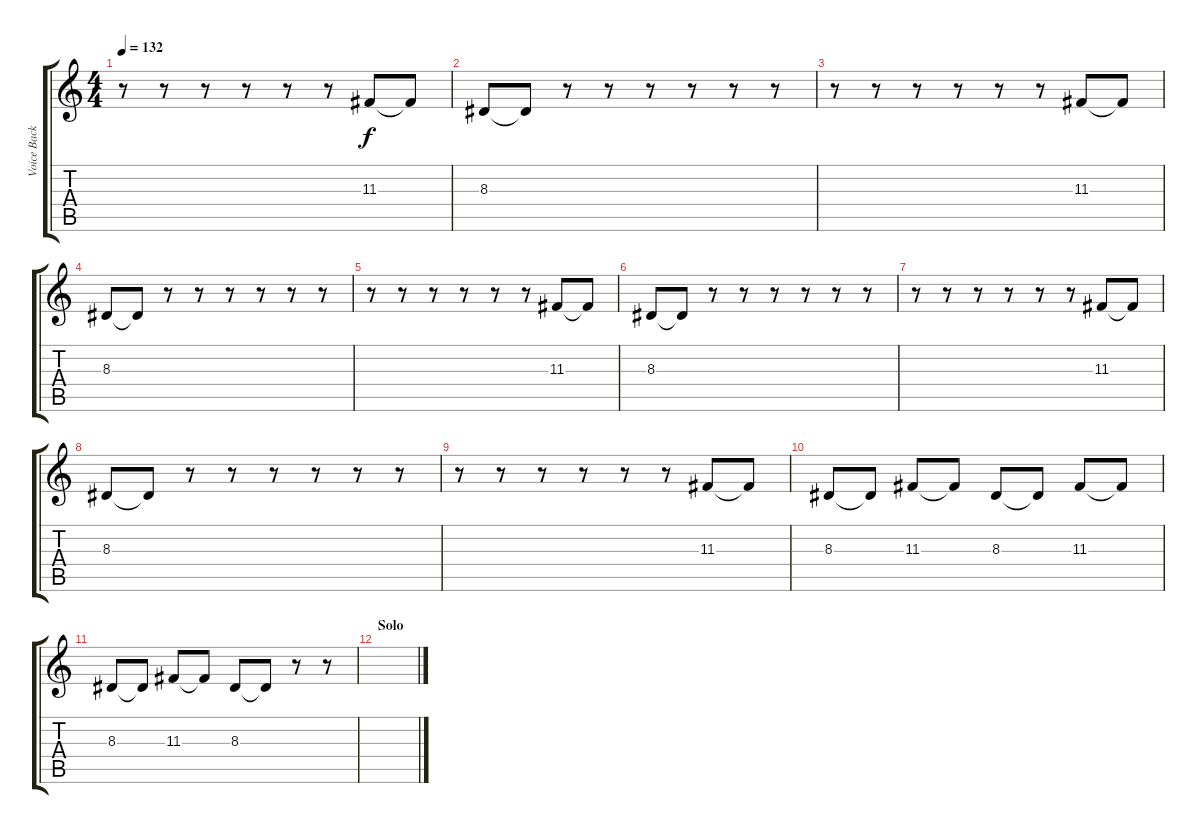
\track ("Voice Back" "Voice Back") {instrument englishhorn}
\staff {score tabs}
\tuning (E4 B3 G3 D3 A2 E2) {hide}
\ts (4 4)
\tempo 132
\clef g2
\ks c
r.8{dy f} r.8 r.8 r.8 r.8 r.8 11.3.8 11.3{t}.8 |
8.3.8 8.3{t}.8 r.8 r.8 r.8 r.8 r.8 r.8 |
r.8 r.8 r.8 r.8 r.8 r.8 11.3.8 11.3{t}.8 |
8.3.8 8.3{t}.8 r.8 r.8 r.8 r.8 r.8 r.8 |
r.8 r.8 r.8 r.8 r.8 r.8 11.3.8 11.3{t}.8 |
8.3.8 8.3{t}.8 r.8 r.8 r.8 r.8 r.8 r.8 |
r.8 r.8 r.8 r.8 r.8 r.8 11.3.8 11.3{t}.8 |
8.3.8 8.3{t}.8 r.8 r.8 r.8 r.8 r.8 r.8 |
r.8 r.8 r.8 r.8 r.8 r.8 11.3.8 11.3{t}.8 |
8.3.8 8.3{t}.8 11.3.8 11.3{t}.8 8.3.8 8.3{t}.8 11.3.8 11.3{t}.8 |
8.3.8 8.3{t}.8 11.3.8 11.3{t}.8 8.3.8 8.3{t}.8 r.8 r.8 |
\section ("" "Solo")
